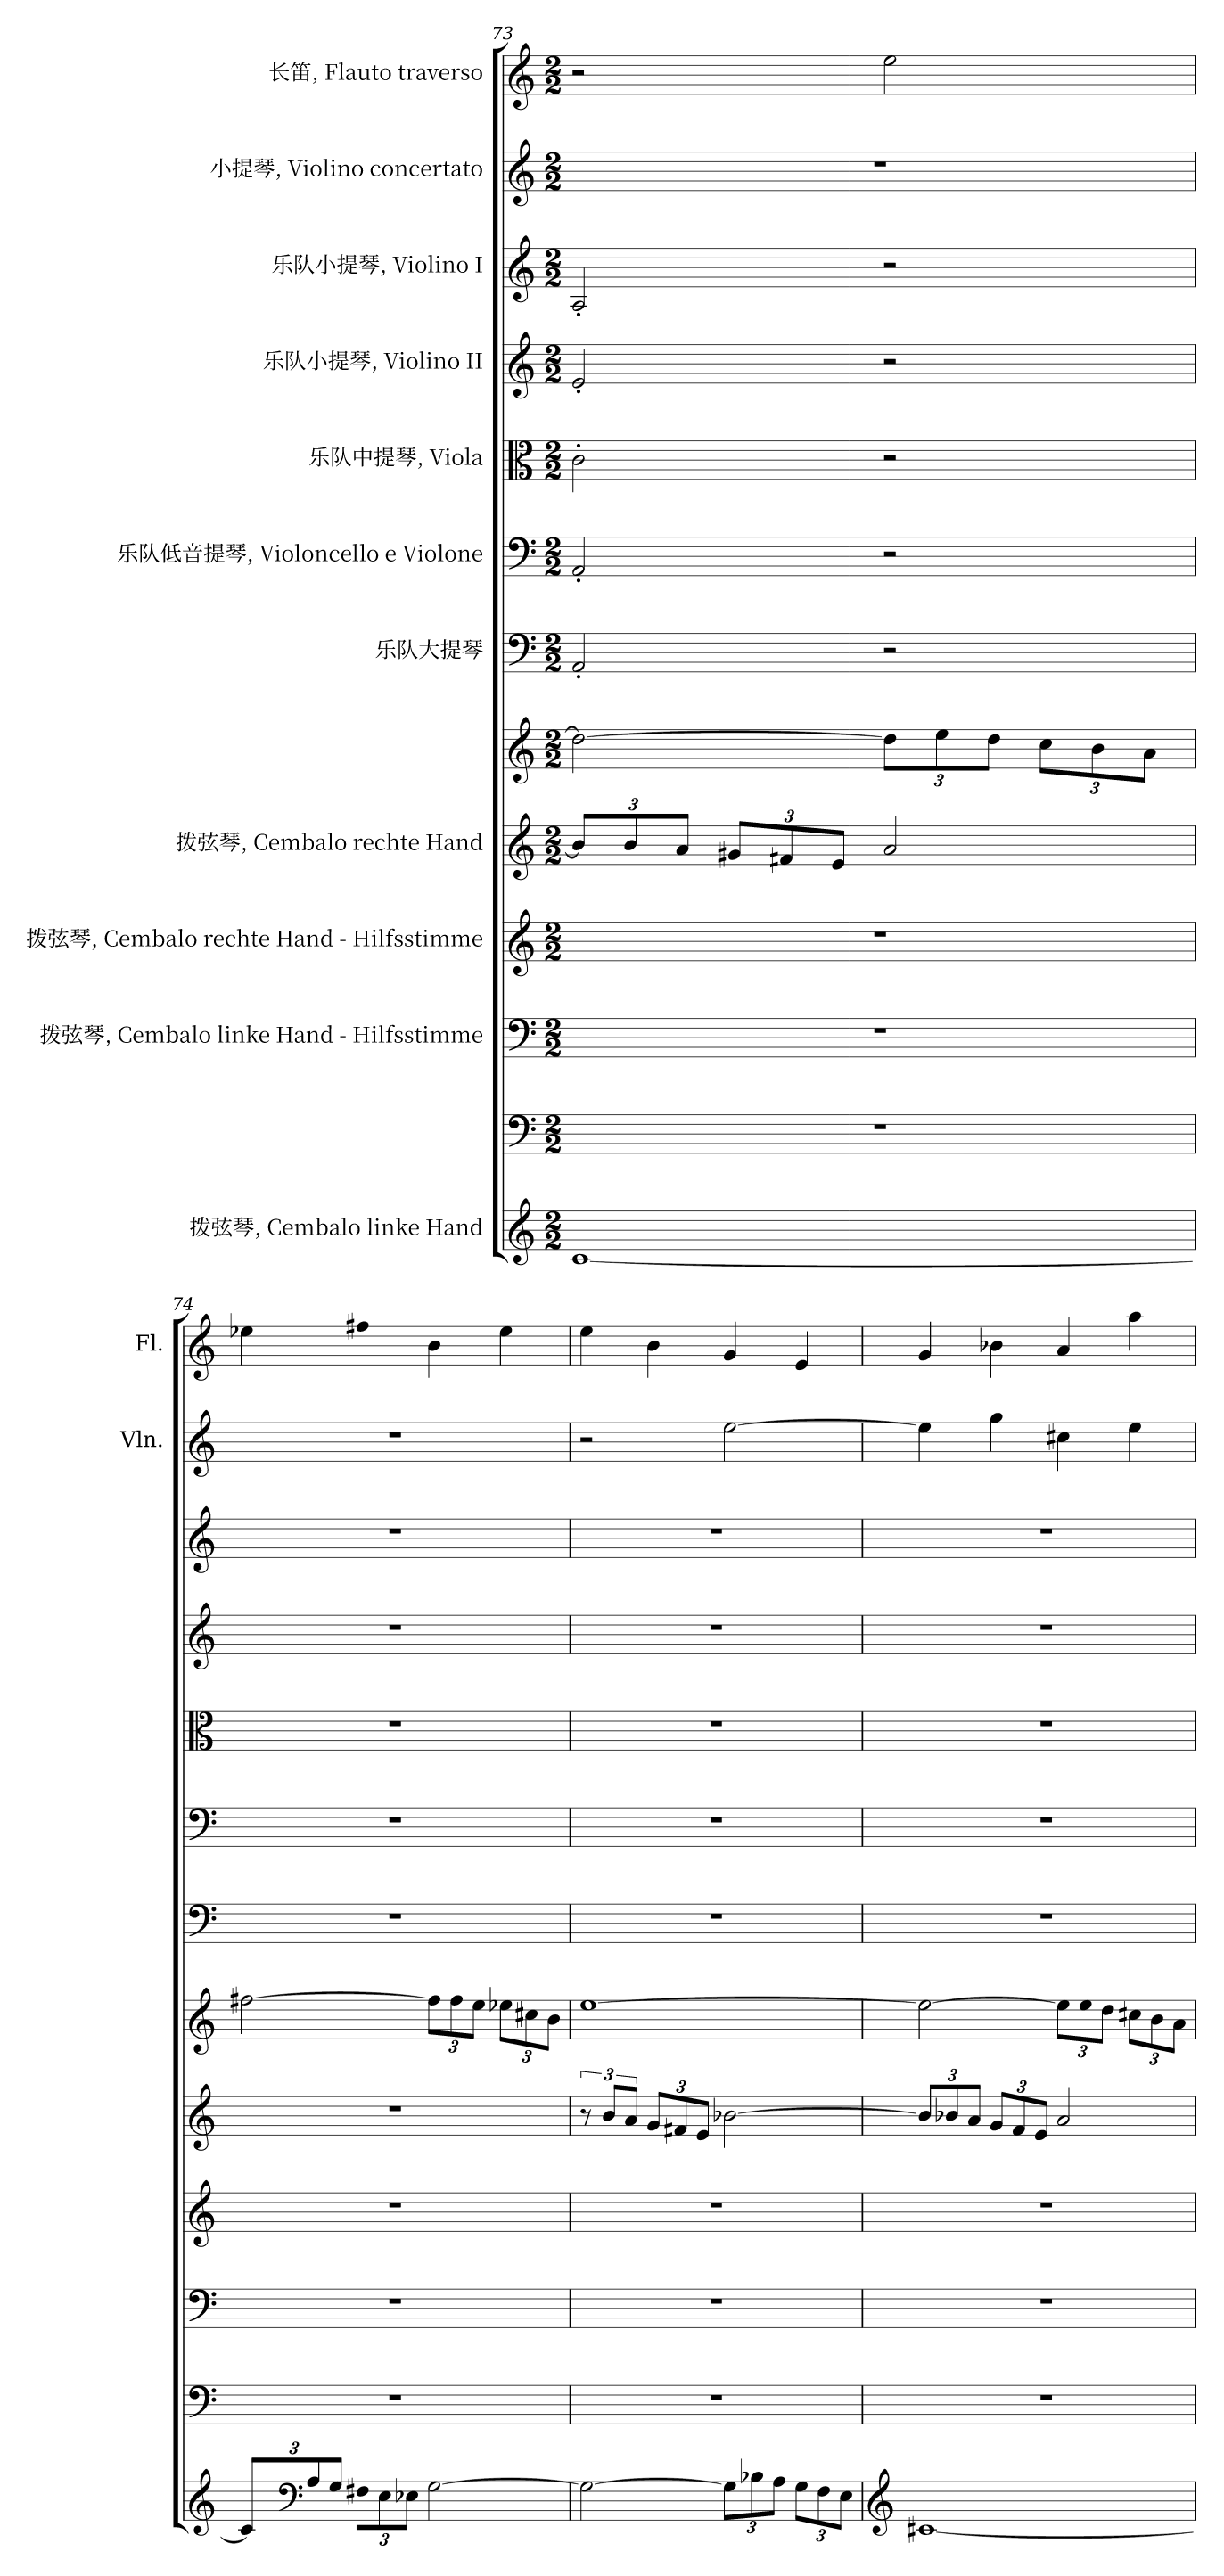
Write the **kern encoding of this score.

**kern	**kern	**kern	**kern	**kern	**kern	**kern	**kern	**kern	**kern	**kern	**kern	**kern
*part11	*part11	*part10	*part9	*part8	*part8	*part7	*part6	*part5	*part4	*part3	*part2	*part1
*staff13	*staff12	*staff11	*staff10	*staff9	*staff8	*staff7	*staff6	*staff5	*staff4	*staff3	*staff2	*staff1
*I"拨弦琴, Cembalo linke Hand	*	*I"拨弦琴, Cembalo linke Hand - Hilfsstimme	*I"拨弦琴, Cembalo rechte Hand - Hilfsstimme	*I"拨弦琴, Cembalo rechte Hand	*	*I"乐队大提琴	*I"乐队低音提琴, Violoncello e Violone	*I"乐队中提琴, Viola	*I"乐队小提琴, Violino II	*I"乐队小提琴, Violino I	*I"小提琴, Violino concertato	*I"长笛, Flauto traverso
*	*	*	*	*	*	*	*	*	*	*	*I'Vln.	*I'Fl.
*clefG2	*clefF4	*clefF4	*clefG2	*clefG2	*clefG2	*clefF4	*clefF4	*clefC3	*clefG2	*clefG2	*clefG2	*clefG2
*	*	*	*	*	*	*	*ITrd7c12	*	*	*	*	*
*k[]	*k[]	*k[]	*k[]	*k[]	*k[]	*k[]	*k[]	*k[]	*k[]	*k[]	*k[]	*k[]
*M2/2	*M2/2	*M2/2	*M2/2	*M2/2	*M2/2	*M2/2	*M2/2	*M2/2	*M2/2	*M2/2	*M2/2	*M2/2
*	*	*	*	*Xbrackettup	*	*	*	*	*	*	*	*
=73	=73	=73	=73	=73	=73	=73	=73	=73	=73	=73	=73	=73
[1c	1r	1r	1r	12b/L]	2dd\_	2AA'/	2AAA'/	2c'\	2e'/	2A'/	1r	2r
.	.	.	.	12b/	.	.	.	.	.	.	.	.
.	.	.	.	12a/J	.	.	.	.	.	.	.	.
.	.	.	.	12g#X/L	.	.	.	.	.	.	.	.
.	.	.	.	12f#X/	.	.	.	.	.	.	.	.
.	.	.	.	12e/J	.	.	.	.	.	.	.	.
*	*	*	*	*	*Xbrackettup	*	*	*	*	*	*	*
.	.	.	.	2a/	12dd\L]	2r	2r	2r	2r	2r	.	2ee\
.	.	.	.	.	12ee\	.	.	.	.	.	.	.
.	.	.	.	.	12dd\J	.	.	.	.	.	.	.
.	.	.	.	.	12cc\L	.	.	.	.	.	.	.
.	.	.	.	.	12b\	.	.	.	.	.	.	.
.	.	.	.	.	12a\J	.	.	.	.	.	.	.
=74	=74	=74	=74	=74	=74	=74	=74	=74	=74	=74	=74	=74
*Xbrackettup	*	*	*	*	*	*	*	*	*	*	*	*
12c/L]	1r	1r	1r	1r	[2ff#X\	1r	1r	1r	1r	1r	1r	4ee-X\
*clefF4	*	*	*	*	*	*	*	*	*	*	*	*
12A/	.	.	.	.	.	.	.	.	.	.	.	.
12G/J	.	.	.	.	.	.	.	.	.	.	.	.
12F#X\L	.	.	.	.	.	.	.	.	.	.	.	4ff#X\
12E\	.	.	.	.	.	.	.	.	.	.	.	.
12E-X\J	.	.	.	.	.	.	.	.	.	.	.	.
[2G\	.	.	.	.	12ff#\L]	.	.	.	.	.	.	4b\
.	.	.	.	.	12ff#\	.	.	.	.	.	.	.
.	.	.	.	.	12ee\J	.	.	.	.	.	.	.
.	.	.	.	.	12ee-X\L	.	.	.	.	.	.	4ee-\
.	.	.	.	.	12cc#X\	.	.	.	.	.	.	.
.	.	.	.	.	12b\J	.	.	.	.	.	.	.
!!LO:PB:g=z
=75	=75	=75	=75	=75	=75	=75	=75	=75	=75	=75	=75	=75
*	*	*	*	*brackettup	*	*	*	*	*	*	*	*
2G\_	1r	1r	1r	12r	[1ee	1r	1r	1r	1r	1r	2r	4ee\
.	.	.	.	12b/L	.	.	.	.	.	.	.	.
.	.	.	.	12a/J	.	.	.	.	.	.	.	.
*	*	*	*	*Xbrackettup	*	*	*	*	*	*	*	*
.	.	.	.	12g/L	.	.	.	.	.	.	.	4b\
.	.	.	.	12f#X/	.	.	.	.	.	.	.	.
.	.	.	.	12e/J	.	.	.	.	.	.	.	.
12G\L]	.	.	.	[2b-X\	.	.	.	.	.	.	[2ee\	4g/
12B-X\	.	.	.	.	.	.	.	.	.	.	.	.
12A\J	.	.	.	.	.	.	.	.	.	.	.	.
12G\L	.	.	.	.	.	.	.	.	.	.	.	4e/
12F\	.	.	.	.	.	.	.	.	.	.	.	.
12E\J	.	.	.	.	.	.	.	.	.	.	.	.
=76	=76	=76	=76	=76	=76	=76	=76	=76	=76	=76	=76	=76
*clefG2	*	*	*	*	*	*	*	*	*	*	*	*
[1c#X	1r	1r	1r	12b-/L]	2ee\_	1r	1r	1r	1r	1r	4ee\]	4g/
.	.	.	.	12b-X/	.	.	.	.	.	.	.	.
.	.	.	.	12a/J	.	.	.	.	.	.	.	.
.	.	.	.	12g/L	.	.	.	.	.	.	4gg\	4b-X\
.	.	.	.	12f/	.	.	.	.	.	.	.	.
.	.	.	.	12e/J	.	.	.	.	.	.	.	.
.	.	.	.	2a/	12ee\L]	.	.	.	.	.	4cc#X\	4a/
.	.	.	.	.	12ee\	.	.	.	.	.	.	.
.	.	.	.	.	12dd\J	.	.	.	.	.	.	.
.	.	.	.	.	12cc#X\L	.	.	.	.	.	4ee\	4aa\
.	.	.	.	.	12b\	.	.	.	.	.	.	.
.	.	.	.	.	12a\J	.	.	.	.	.	.	.
=	=	=	=	=	=	=	=	=	=	=	=	=
*-	*-	*-	*-	*-	*-	*-	*-	*-	*-	*-	*-	*-
